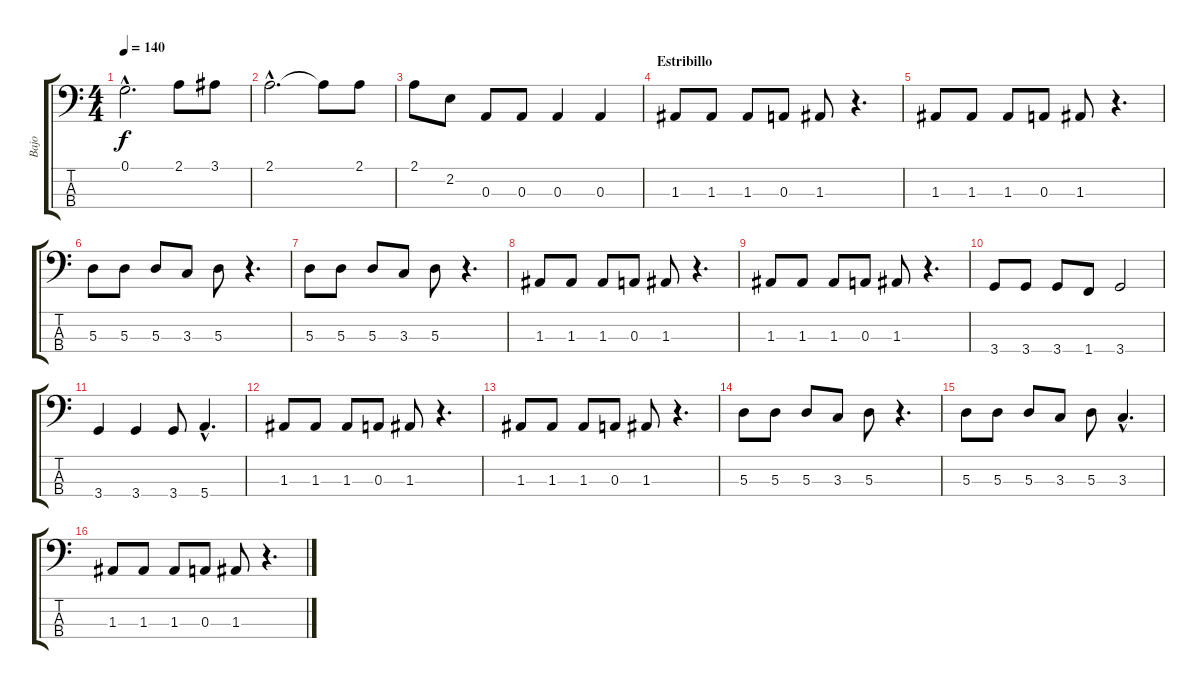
\track ("Bajo" "Bajo") {instrument electricbasspick}
\staff {score tabs}
\tuning (G2 D2 A1 E1) {hide}
\ts (4 4)
\tempo 140
\clef f4
\ks c
0.1{hac}.2{d dy f} 2.1.8 3.1.8 |
2.1{hac}.2{d} 2.1{t}.8 2.1.8 |
2.1.8 2.2.8 0.3.8 0.3.8 0.3.4 0.3.4 |
\section ("" "Estribillo")
1.3.8 1.3.8 1.3.8 0.3.8 1.3.8 r.4{d} |
1.3.8 1.3.8 1.3.8 0.3.8 1.3.8 r.4{d} |
5.3.8 5.3.8 5.3.8 3.3.8 5.3.8 r.4{d} |
5.3.8 5.3.8 5.3.8 3.3.8 5.3.8 r.4{d} |
1.3.8 1.3.8 1.3.8 0.3.8 1.3.8 r.4{d} |
1.3.8 1.3.8 1.3.8 0.3.8 1.3.8 r.4{d} |
3.4.8 3.4.8 3.4.8 1.4.8 3.4.2 |
3.4.4 3.4.4 3.4.8 5.4{hac}.4{d} |
1.3.8 1.3.8 1.3.8 0.3.8 1.3.8 r.4{d} |
1.3.8 1.3.8 1.3.8 0.3.8 1.3.8 r.4{d} |
5.3.8 5.3.8 5.3.8 3.3.8 5.3.8 r.4{d} |
5.3.8 5.3.8 5.3.8 3.3.8 5.3.8 3.3{hac}.4{d} |
1.3.8 1.3.8 1.3.8 0.3.8 1.3.8 r.4{d}
